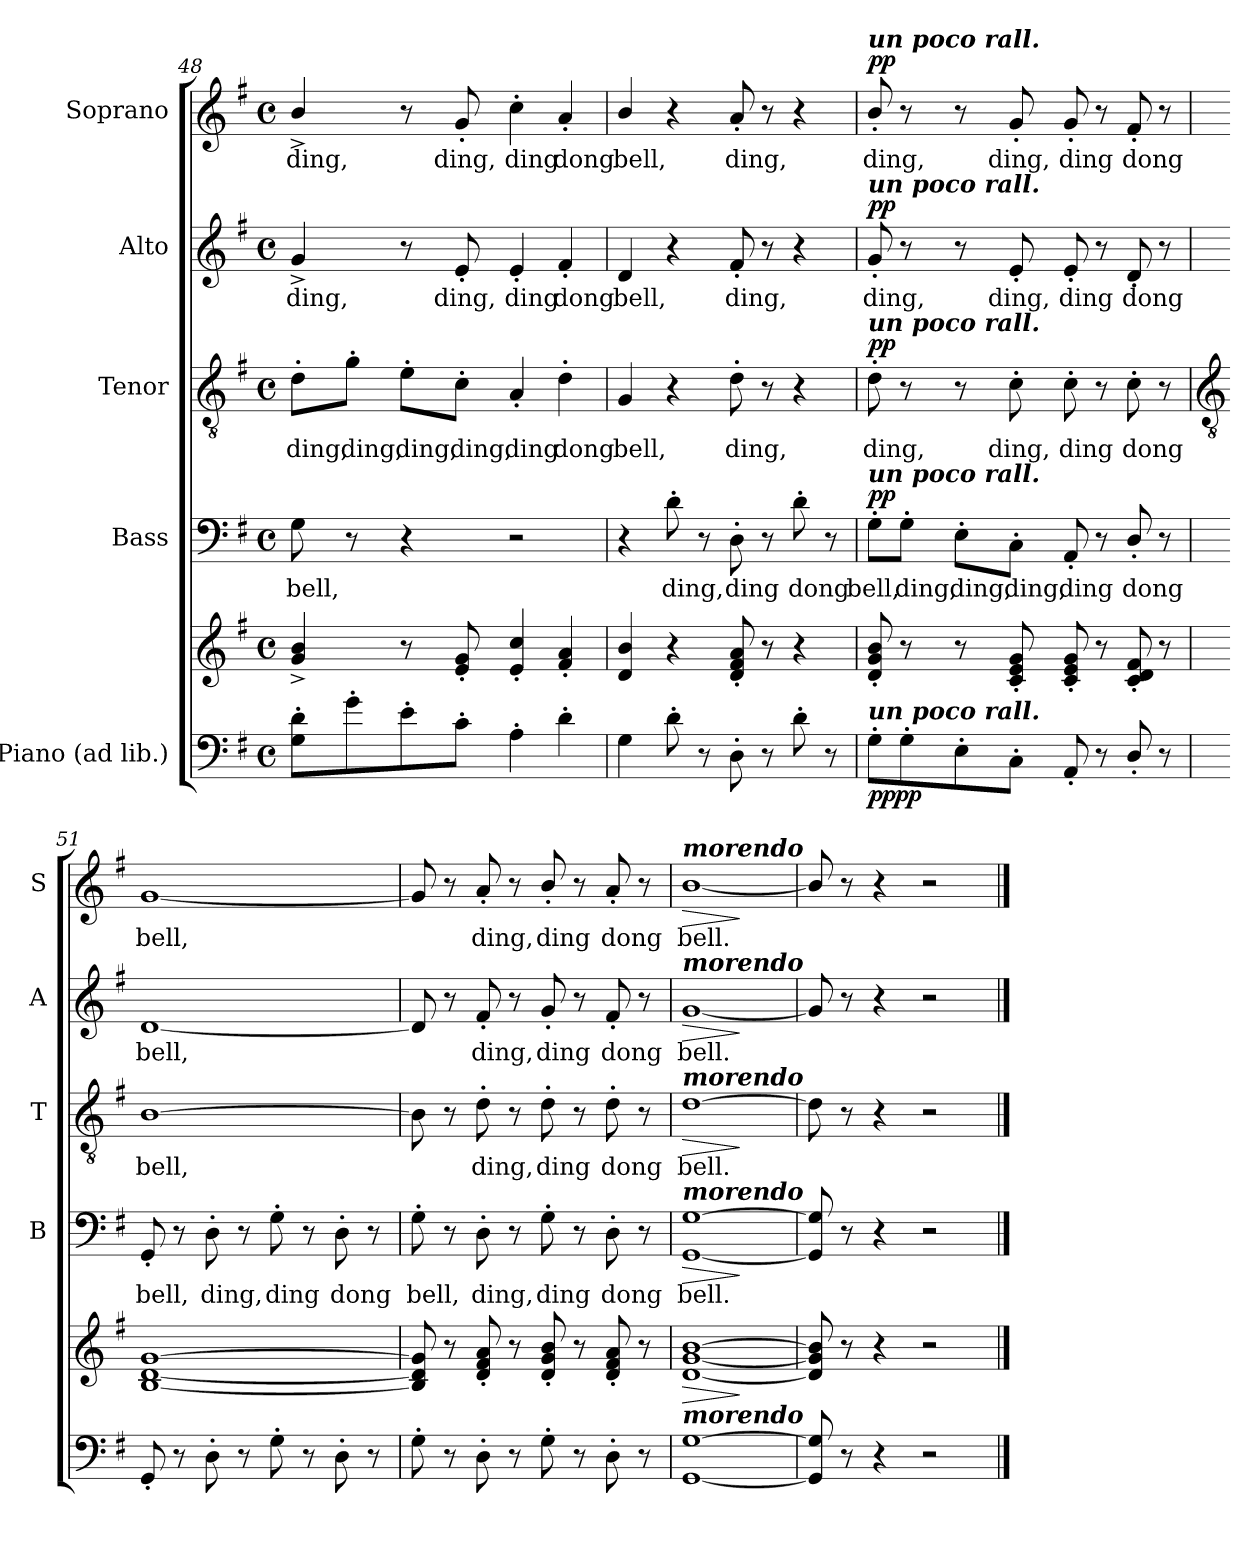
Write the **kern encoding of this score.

**kern	**kern	**dynam	**kern	**text	**dynam	**kern	**text	**dynam	**kern	**text	**dynam	**kern	**text	**dynam
*part5	*part5	*part5	*part4	*part4	*part4	*part3	*part3	*part3	*part2	*part2	*part2	*part1	*part1	*part1
*staff6	*staff5	*staff5/6	*staff4	*staff4	*staff4	*staff3	*staff3	*staff3	*staff2	*staff2	*staff2	*staff1	*staff1	*staff1
*I"Piano (ad lib.)	*	*	*I"Bass	*	*	*I"Tenor	*	*	*I"Alto	*	*	*I"Soprano	*	*
*	*	*	*I'B	*	*	*I'T	*	*	*I'A	*	*	*I'S	*	*
!!LO:LB:g=z
*clefF4	*clefG2	*	*clefF4	*	*	*clefGv2	*	*	*clefG2	*	*	*clefG2	*	*
*k[f#]	*k[f#]	*	*k[f#]	*	*	*k[f#]	*	*	*k[f#]	*	*	*k[f#]	*	*
*G:	*G:	*	*G:	*	*	*G:	*	*	*G:	*	*	*G:	*	*
*M4/4	*M4/4	*	*M4/4	*	*	*M4/4	*	*	*M4/4	*	*	*M4/4	*	*
*met(c)	*met(c)	*	*met(c)	*	*	*met(c)	*	*	*met(c)	*	*	*met(c)	*	*
=48	=48	=48	=48	=48	=48	=48	=48	=48	=48	=48	=48	=48	=48	=48
!	!	!	!	!LO:LY:b	!	!	!LO:LY:b	!	!	!LO:LY:b	!	!	!LO:LY:b	!
8G' 8d'L	4g/^ 4b/^	.	8G	bell,	.	8d'\L	ding,	.	4g^	ding,	.	4b^/	ding,	.
!	!	!	!	!	!	!	!LO:LY:b	!	!	!	!	!	!	!
8g'	.	.	8r	.	.	8g'\J	ding,	.	.	.	.	.	.	.
!	!	!	!	!	!	!	!LO:LY:b	!	!	!	!	!	!	!
8e'	8r	.	4r	.	.	8e'\L	ding,	.	8r	.	.	8r	.	.
!	!	!	!	!	!	!	!LO:LY:b	!	!	!LO:LY:b	!	!	!LO:LY:b	!
8c'J	8e' 8g'	.	.	.	.	8c'\J	ding,	.	8e'	ding,	.	8g'	ding,	.
!	!	!	!	!	!	!	!LO:LY:b	!	!	!LO:LY:b	!	!	!LO:LY:b	!
4A'	4e' 4cc'	.	2r	.	.	4A'	ding	.	4e'	ding	.	4cc'	ding	.
!	!	!	!	!	!	!	!LO:LY:b	!	!	!LO:LY:b	!	!	!LO:LY:b	!
4d'	4f#' 4a'	.	.	.	.	4d'	dong	.	4f#'	dong	.	4a'	dong	.
=49	=49	=49	=49	=49	=49	=49	=49	=49	=49	=49	=49	=49	=49	=49
!	!	!	!	!	!	!	!LO:LY:b	!	!	!LO:LY:b	!	!	!LO:LY:b	!
4G	4d/ 4b/	.	4r	.	.	4G	bell,	.	4d	bell,	.	4b/	bell,	.
!	!	!	!	!LO:LY:b	!	!	!	!	!	!	!	!	!	!
8d'	4r	.	8d'	ding,	.	4r	.	.	4r	.	.	4r	.	.
8r	.	.	8r	.	.	.	.	.	.	.	.	.	.	.
!	!	!	!	!LO:LY:b	!	!	!LO:LY:b	!	!	!LO:LY:b	!	!	!LO:LY:b	!
8D'	8d' 8f#' 8a'	.	8D'	ding	.	8d'	ding,	.	8f#'	ding,	.	8a'	ding,	.
8r	8r	.	8r	.	.	8r	.	.	8r	.	.	8r	.	.
!	!	!	!	!LO:LY:b	!	!	!	!	!	!	!	!	!	!
8d'	4r	.	8d'	dong	.	4r	.	.	4r	.	.	4r	.	.
8r	.	.	8r	.	.	.	.	.	.	.	.	.	.	.
=50	=50	=50	=50	=50	=50	=50	=50	=50	=50	=50	=50	=50	=50	=50
!	!	!	!	!	!	!	!	!	!	!	!	!LO:TX:a:Bi:t=un poco rall.	!	!
!	!	!	!	!	!	!	!	!	!LO:TX:a:Bi:t=un poco rall.	!	!	!	!	!
!	!	!	!	!	!	!LO:TX:a:Bi:t=un poco rall.	!	!	!	!	!	!	!	!
!	!	!	!LO:TX:a:Bi:t=un poco rall.	!	!	!	!	!	!	!	!	!	!	!
!LO:TX:a:Bi:t=un poco rall.	!	!	!	!	!	!	!	!	!	!	!	!	!	!
!	!	!LO:DY:b=2	!	!LO:LY:b	!	!	!LO:LY:b	!	!	!LO:LY:b	!	!	!LO:LY:b	!
!	!	!LO:DY:n=1:b	!	!	!LO:DY:b	!	!	!LO:DY:b	!	!	!LO:DY:b	!	!	!LO:DY:b
8G'L	8d/' 8g/' 8b/'	pp pp	8G'\L	bell,	pp	8d'	ding,	pp	8g'	ding,	pp	8b'/	ding,	pp
!	!	!	!	!LO:LY:b	!	!	!	!	!	!	!	!	!	!
8G'	8r	.	8G'\J	ding,	.	8r	.	.	8r	.	.	8r	.	.
!	!	!	!	!LO:LY:b	!	!	!	!	!	!	!	!	!	!
8E'	8r	.	8E'\L	ding,	.	8r	.	.	8r	.	.	8r	.	.
!	!	!	!	!LO:LY:b	!	!	!LO:LY:b	!	!	!LO:LY:b	!	!	!LO:LY:b	!
8C'J	8c' 8e' 8g'	.	8C'\J	ding,	.	8c'	ding,	.	8e'	ding,	.	8g'	ding,	.
!	!	!	!	!LO:LY:b	!	!	!LO:LY:b	!	!	!LO:LY:b	!	!	!LO:LY:b	!
8AA'	8c' 8e' 8g'	.	8AA'	ding	.	8c'	ding	.	8e'	ding	.	8g'	ding	.
8r	8r	.	8r	.	.	8r	.	.	8r	.	.	8r	.	.
!	!	!	!	!LO:LY:b	!	!	!LO:LY:b	!	!	!LO:LY:b	!	!	!LO:LY:b	!
8D'/	8c' 8d' 8f#'	.	8D'/	dong	.	8c'	dong	.	8d'	dong	.	8f#'	dong	.
8r	8r	.	8r	.	.	8r	.	.	8r	.	.	8r	.	.
!!LO:LB:g=z
=51	=51	=51	=51	=51	=51	=51	=51	=51	=51	=51	=51	=51	=51	=51
*	*	*	*	*	*	*clefGv2	*	*	*	*	*	*	*	*
!	!	!	!	!LO:LY:b	!	!	!LO:LY:b	!	!	!LO:LY:b	!	!	!LO:LY:b	!
8GG'	[1B [1d [1g	.	8GG'	bell,	.	[1B	bell,	.	[1d	bell,	.	[1g	bell,	.
8r	.	.	8r	.	.	.	.	.	.	.	.	.	.	.
!	!	!	!	!LO:LY:b	!	!	!	!	!	!	!	!	!	!
8D'	.	.	8D'	ding,	.	.	.	.	.	.	.	.	.	.
8r	.	.	8r	.	.	.	.	.	.	.	.	.	.	.
!	!	!	!	!LO:LY:b	!	!	!	!	!	!	!	!	!	!
8G'	.	.	8G'	ding	.	.	.	.	.	.	.	.	.	.
8r	.	.	8r	.	.	.	.	.	.	.	.	.	.	.
!	!	!	!	!LO:LY:b	!	!	!	!	!	!	!	!	!	!
8D'	.	.	8D'	dong	.	.	.	.	.	.	.	.	.	.
8r	.	.	8r	.	.	.	.	.	.	.	.	.	.	.
=52	=52	=52	=52	=52	=52	=52	=52	=52	=52	=52	=52	=52	=52	=52
!	!	!	!	!LO:LY:b	!	!	!	!	!	!	!	!	!	!
8G'	8B] 8d] 8g]	.	8G'	bell,	.	8B]	.	.	8d]	.	.	8g]	.	.
8r	8r	.	8r	.	.	8r	.	.	8r	.	.	8r	.	.
!	!	!	!	!LO:LY:b	!	!	!LO:LY:b	!	!	!LO:LY:b	!	!	!LO:LY:b	!
8D'	8d' 8f#' 8a'	.	8D'	ding,	.	8d'	ding,	.	8f#'	ding,	.	8a'	ding,	.
8r	8r	.	8r	.	.	8r	.	.	8r	.	.	8r	.	.
!	!	!	!	!LO:LY:b	!	!	!LO:LY:b	!	!	!LO:LY:b	!	!	!LO:LY:b	!
8G'	8d/' 8g/' 8b/'	.	8G'	ding	.	8d'\	ding	.	8g'/	ding	.	8b'/	ding	.
8r	8r	.	8r	.	.	8r	.	.	8r	.	.	8r	.	.
!	!	!	!	!LO:LY:b	!	!	!LO:LY:b	!	!	!LO:LY:b	!	!	!LO:LY:b	!
8D'	8d' 8f#' 8a'	.	8D'	dong	.	8d'	dong	.	8f#'	dong	.	8a'	dong	.
8r	8r	.	8r	.	.	8r	.	.	8r	.	.	8r	.	.
=53	=53	=53	=53	=53	=53	=53	=53	=53	=53	=53	=53	=53	=53	=53
!	!	!	!	!	!	!	!	!	!	!	!	!LO:TX:a:Bi:t=morendo	!	!
!	!	!	!	!	!	!	!	!	!LO:TX:a:Bi:t=morendo	!	!	!	!	!
!	!	!	!	!	!	!LO:TX:a:Bi:t=morendo	!	!	!	!	!	!	!	!
!	!	!	!LO:TX:a:Bi:t=morendo	!	!	!	!	!	!	!	!	!	!	!
!	!LO:TX:b:Bi:t=morendo	!	!	!	!	!	!	!	!	!	!	!	!	!
!	!	!LO:HP:b	!	!LO:LY:b	!LO:HP:b	!	!LO:LY:b	!LO:HP:b	!	!LO:LY:b	!LO:HP:b	!	!LO:LY:b	!LO:HP:b
[1GG [1G	[1d/ [1g/ [1b/	>	[1GG [1G	bell.	>	[1d\	bell.	>	[1g/	bell.	>	[1b/	bell.	>
.	.	]	.	.	]	.	.	]	.	.	]	.	.	]
=54	=54	=54	=54	=54	=54	=54	=54	=54	=54	=54	=54	=54	=54	=54
8GG] 8G]	8d/] 8g/] 8b/]	.	8GG] 8G]	.	.	8d\]	.	.	8g/]	.	.	8b/]	.	.
8r	8r	.	8r	.	.	8r	.	.	8r	.	.	8r	.	.
4r	4r	.	4r	.	.	4r	.	.	4r	.	.	4r	.	.
2r	2r	.	2r	.	.	2r	.	.	2r	.	.	2r	.	.
==	==	==	==	==	==	==	==	==	==	==	==	==	==	==
*-	*-	*-	*-	*-	*-	*-	*-	*-	*-	*-	*-	*-	*-	*-
